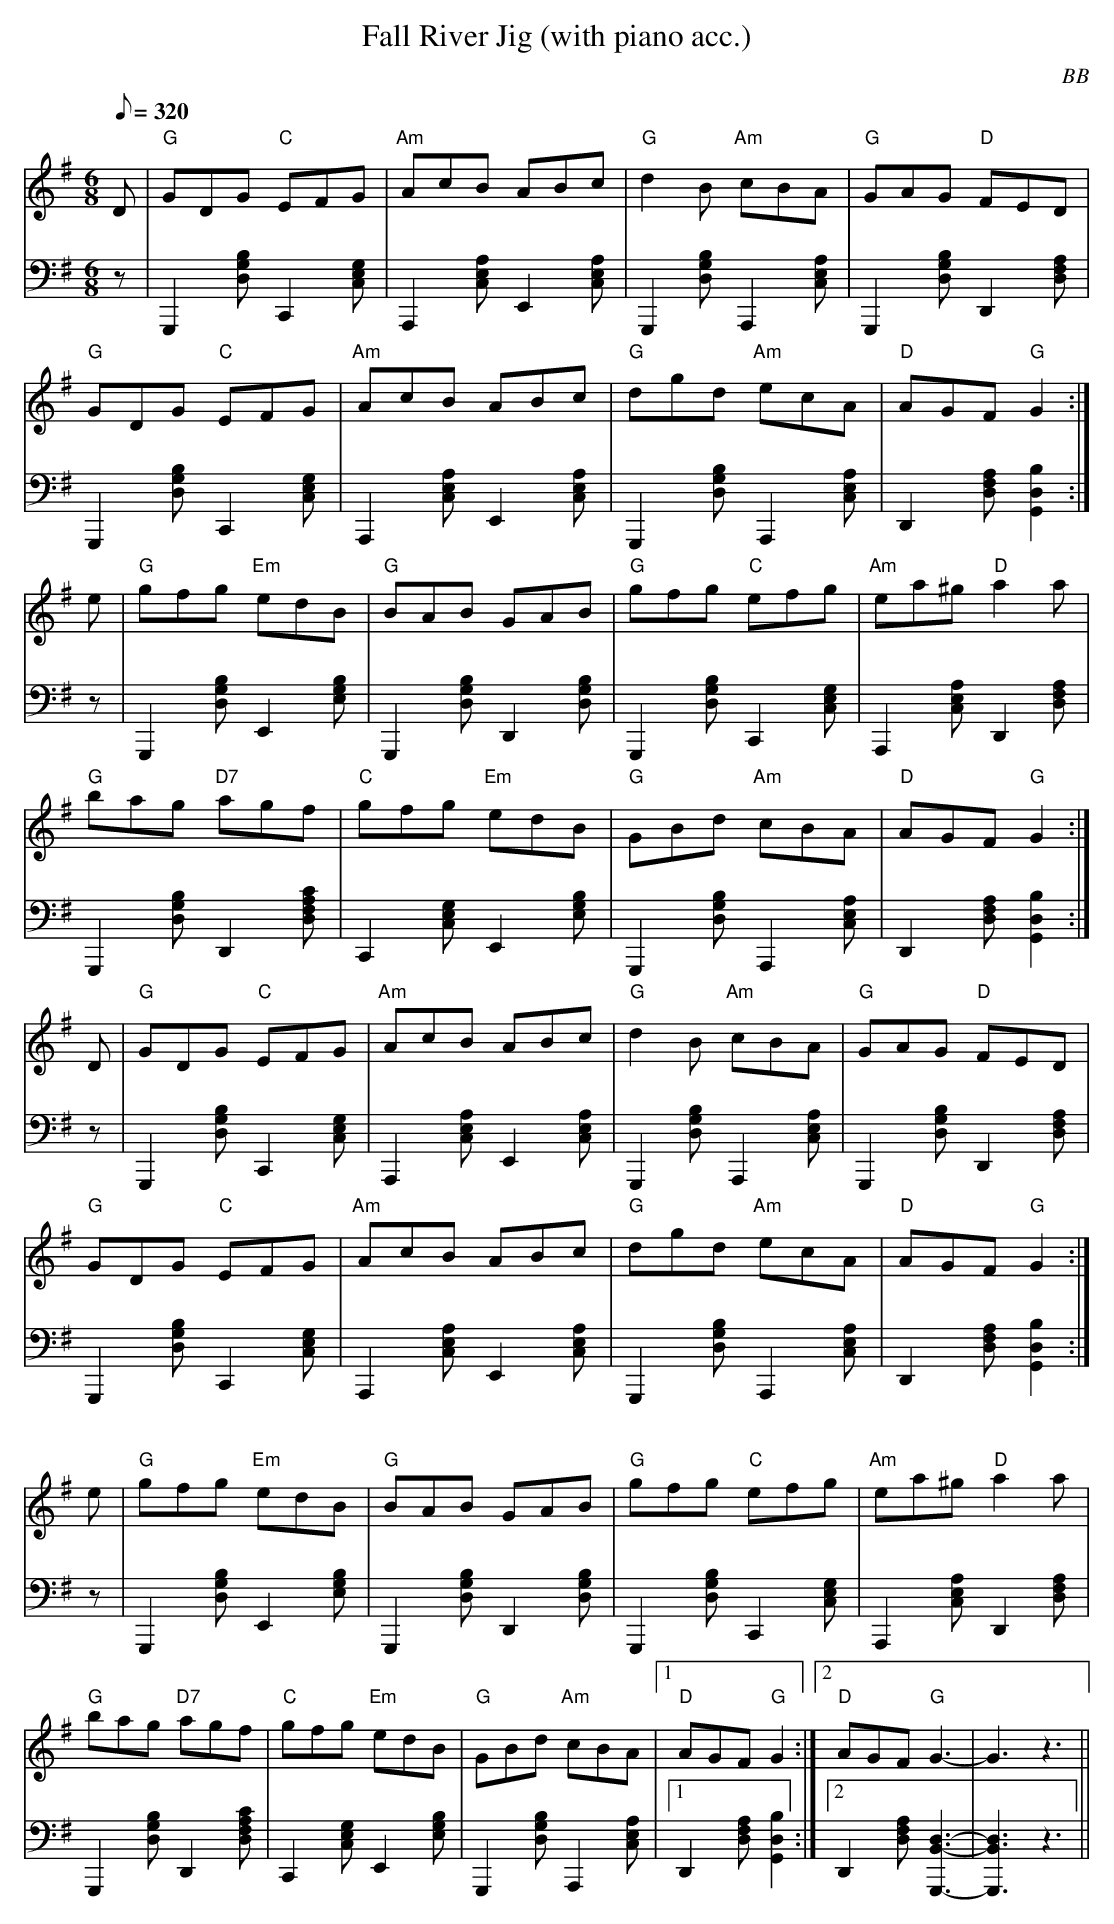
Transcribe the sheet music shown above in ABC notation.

X:1
T: Fall River Jig (with piano acc.)
C: BB
M: 6/8
Q: 1/8=320
L: 1/8
V: 1 program 1 73 %flute
V: 2 volume=70 clef=bass m=D program 1 00
K: G
[V:1] D|"G"GDG "C"EFG | "Am"AcB ABc | "G"d2B "Am"cBA | "G"GAG "D"FED |
[V:2] z|G,,2[GDB]C,2[CGE]|A,,2[AEC]E,2[AEC]|G,,2[GDB]A,,2[AEC]|G,,2[GDB]D,2[AFD]|
[V:1] "G"GDG "C"EFG | "Am"AcB ABc | "G"dgd "Am"ecA | "D"AGF "G"G2 :|
[V:2] G,,2[GDB]C,2[CGE]|A,,2[AEC]E,2[AEC]|G,,2[GDB]A,,2[AEC]|D,2[AFD][G,2D2B2]:|
[V:1] e|"G"gfg "Em"edB | "G"BAB GAB | "G"gfg "C"efg | "Am"ea^g "D"a2 a |
[V:2] z|G,,2[GDB]E,2[EBG]|G,,2[GBD]D,2[GBD]|G,,2[GDB]C,2[CGE]|A,,2[AEC]D,2[AFD]|
[V:1] "G"bag "D7"agf | "C"gfg "Em"edB | "G"GBd "Am"cBA |"D"AGF "G"G2 :|
[V:2] G,,2[GDB]D,2[DAFc]|C,2[CGE]E,2[EBG]|G,,2[GDB]A,,2[AEC]|D,2[AFD][G,2D2B2]:|
[V:1] D |"G"GDG "C"EFG | "Am"AcB ABc | "G"d2B "Am"cBA | "G"GAG "D"FED |
[V:2] z|G,,2[GDB]C,2[CGE]|A,,2[AEC]E,2[AEC]|G,,2[GDB]A,,2[AEC]|G,,2[GDB]D,2[AFD]|
[V:1] "G"GDG "C"EFG | "Am"AcB ABc | "G"dgd "Am"ecA | "D"AGF "G"G2 :|
[V:2] G,,2[GDB]C,2[CGE]|A,,2[AEC]E,2[AEC]|G,,2[GDB]A,,2[AEC]|D,2[AFD][G,2D2B2]:|
[V:1] e |"G"gfg "Em"edB | "G"BAB GAB | "G"gfg "C"efg | "Am"ea^g "D"a2 a |
[V:2] z |G,,2[GDB]E,2[EBG]|G,,2[GBD]D,2[GBD]|G,,2[GDB]C,2[CGE]|A,,2[AEC]D,2[AFD]|
[V:1] "G"bag "D7"agf | "C"gfg "Em"edB | "G"GBd "Am"cBA |1 "D"AGF "G"G2 :|2\
"D"AGF "G"G3-|G3 z3||
[V:2] G,,2[GDB]D,2[DAFc]|C,2[CGE]E,2[EBG]|G,,2[GDB]A,,2[AEC]|1 D,2[AFD][G,2D2B2]:|2\
 D,2[AFD][G,,3-D3-B,3-]|[G,,3D3B,3] z3||
